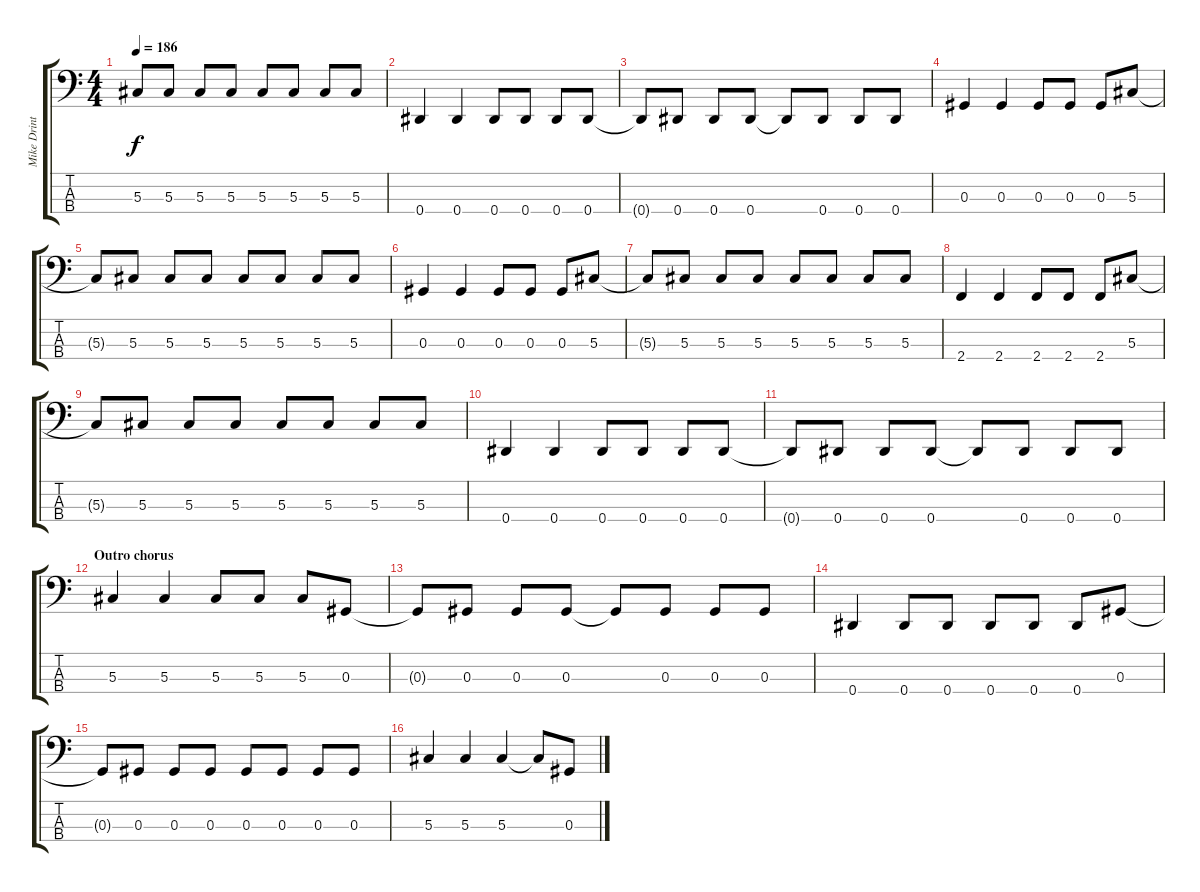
\track ("Mike Drint" "Mike Drint") {instrument electricbasspick}
\staff {score tabs}
\tuning (Gb2 Db2 Ab1 Eb1) {hide}
\ts (4 4)
\tempo 186
\clef f4
\ks c
5.3{t}.8{dy f} 5.3.8 5.3.8 5.3.8 5.3.8 5.3.8 5.3.8 5.3.8 |
0.4.4 0.4.4 0.4.8 0.4.8 0.4.8 0.4.8 |
0.4{t}.8 0.4.8 0.4.8 0.4.8 0.4{t}.8 0.4.8 0.4.8 0.4.8 |
0.3.4 0.3.4 0.3.8 0.3.8 0.3.8 5.3.8 |
5.3{t}.8 5.3.8 5.3.8 5.3.8 5.3.8 5.3.8 5.3.8 5.3.8 |
0.3.4 0.3.4 0.3.8 0.3.8 0.3.8 5.3.8 |
5.3{t}.8 5.3.8 5.3.8 5.3.8 5.3.8 5.3.8 5.3.8 5.3.8 |
2.4.4 2.4.4 2.4.8 2.4.8 2.4.8 5.3.8 |
5.3{t}.8 5.3.8 5.3.8 5.3.8 5.3.8 5.3.8 5.3.8 5.3.8 |
0.4.4 0.4.4 0.4.8 0.4.8 0.4.8 0.4.8 |
0.4{t}.8 0.4.8 0.4.8 0.4.8 0.4{t}.8 0.4.8 0.4.8 0.4.8 |
\section ("" "Outro chorus")
5.3.4 5.3.4 5.3.8 5.3.8 5.3.8 0.3.8 |
0.3{t}.8 0.3.8 0.3.8 0.3.8 0.3{t}.8 0.3.8 0.3.8 0.3.8 |
0.4.4 0.4.8 0.4.8 0.4.8 0.4.8 0.4.8 0.3.8 |
0.3{t}.8 0.3.8 0.3.8 0.3.8 0.3.8 0.3.8 0.3.8 0.3.8 |
5.3.4 5.3.4 5.3.4 5.3{t}.8 0.3.8
